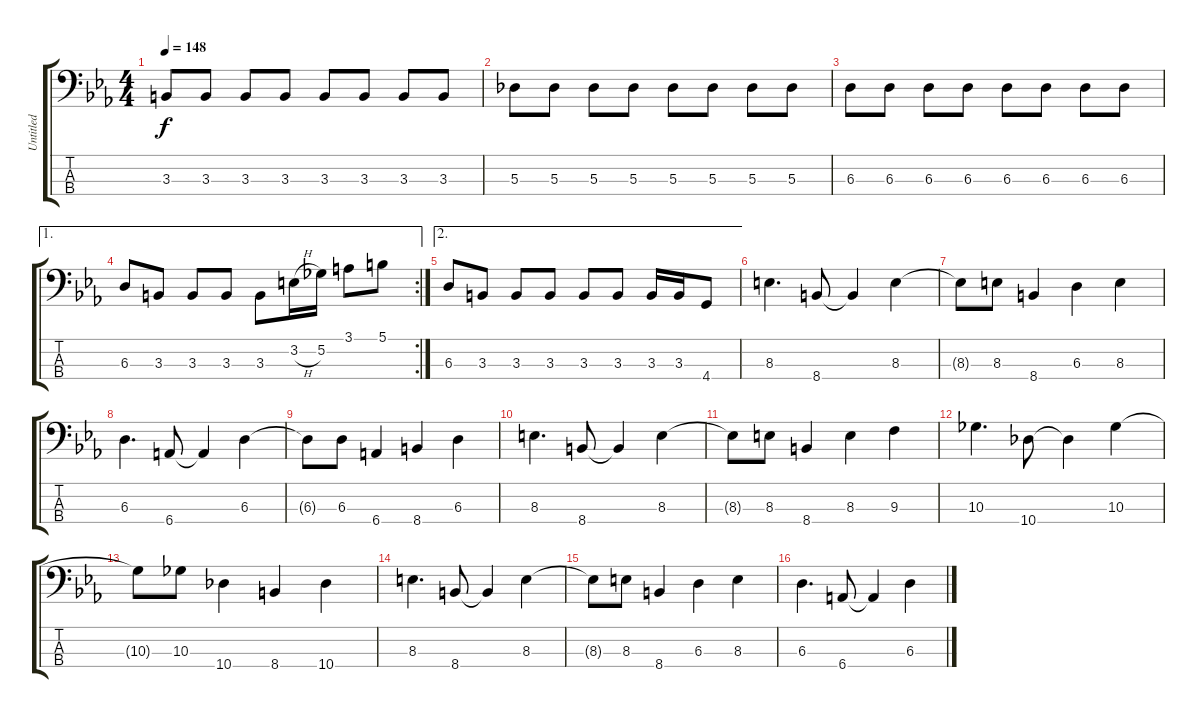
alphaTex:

\track ("Untitled" "Untitled") {instrument electricbassfinger}
\staff {score tabs}
\tuning (Gb2 Db2 Ab1 Eb1) {hide}
\ts (4 4)
\tempo 148
\clef f4
\ks eb
3.3.8{dy f} 3.3.8 3.3.8 3.3.8 3.3.8 3.3.8 3.3.8 3.3.8 |
5.3.8 5.3.8 5.3.8 5.3.8 5.3.8 5.3.8 5.3.8 5.3.8 |
6.3.8 6.3.8 6.3.8 6.3.8 6.3.8 6.3.8 6.3.8 6.3.8 |
\ae 1
\rc 2
6.3.8 3.3.8 3.3.8 3.3.8 3.3.8 3.2{h}.16 5.2.16 3.1.8 5.1.8 |
\ae 2
6.3.8 3.3.8 3.3.8 3.3.8 3.3.8 3.3.8 3.3.16 3.3.16 4.4.8 |
8.3.4{d} 8.4.8 8.4{t}.4 8.3.4 |
8.3{t}.8 8.3.8 8.4.4 6.3.4 8.3.4 |
6.3.4{d} 6.4.8 6.4{t}.4 6.3.4 |
6.3{t}.8 6.3.8 6.4.4 8.4.4 6.3.4 |
8.3.4{d} 8.4.8 8.4{t}.4 8.3.4 |
8.3{t}.8 8.3.8 8.4.4 8.3.4 9.3.4 |
10.3.4{d} 10.4.8 10.4{t}.4 10.3.4 |
10.3{t}.8 10.3.8 10.4.4 8.4.4 10.4.4 |
8.3.4{d} 8.4.8 8.4{t}.4 8.3.4 |
8.3{t}.8 8.3.8 8.4.4 6.3.4 8.3.4 |
6.3.4{d} 6.4.8 6.4{t}.4 6.3.4
